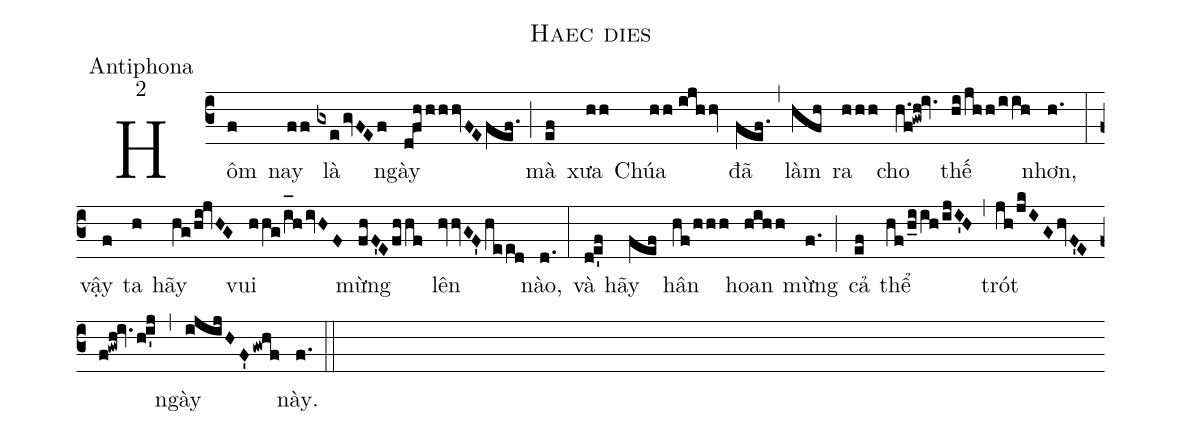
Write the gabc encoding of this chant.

name:Haec dies;
office-part:Antiphona;
mode:2;
%%
(c3)Hôm(f) nay(ff) là(gxe/gvFEf) ngày(dfhhhhvFE/fef.) (;) mà(ef) xưa(hh) Chúa(hh//ijhhv) đã(fef.) (,) làm(hfh) ra(hhh) cho(h.f!gwh!iv.) thế(hi/jhh/iih) nhơn,(h.) (:) vậy(f) ta(h) hãy(hg/hi!jvHG) vui(hhg/i_[oh:h]h/ivHF) mừng(fhF'E/fhhf) lên(hvvGF'/heed) nào,(d.) (:) và(d!e'f) hãy(fef) hân(hf/hhh) hoan(hihh) mừng(f.1) (;) cả(ef) thể(hf/h_iih/ijI'H) (,) trót(jh/jkIGhvF'E//f!gwh!iv./h!i'j) (,) ngày(ijijHF'/gwhf) này.(f.) (::)
